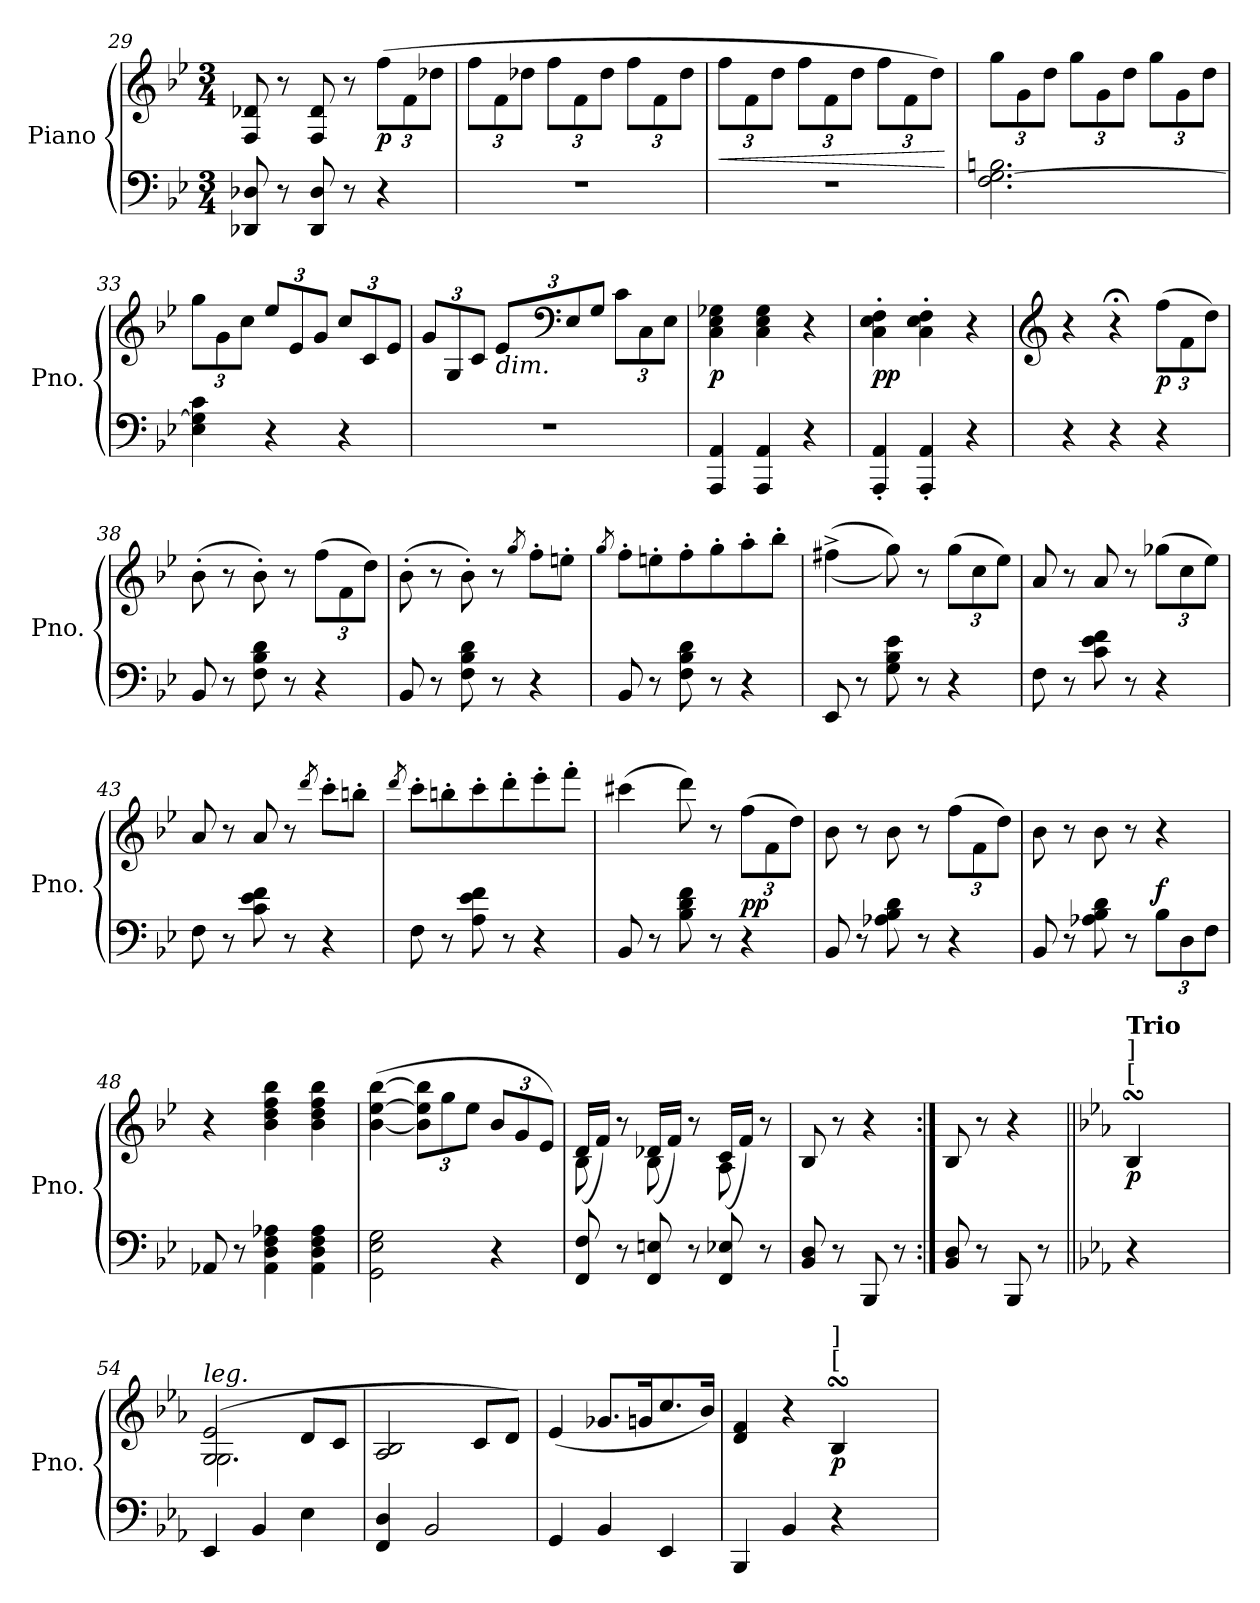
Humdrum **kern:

**kern	**kern	**dynam
*part1	*part1	*part1
*staff2	*staff1	*staff1/2
*I"Piano	*	*
*I'Pno.	*	*
!!LO:LB:g=z
*clefF4	*clefG2	*
*k[b-e-]	*k[b-e-]	*
*M3/4	*M3/4	*
=29	=29	=29
8DD-X/ 8D-X/	8F/ 8d-X/	.
8r	8r	.
8DD-/ 8D-/	8F/ 8d-/	.
8r	8r	.
*	*Xbrackettup	*
!	!	!LO:DY:b
4r	(>12ff\L	p
.	12f\	.
.	12dd-X\J	.
=30	=30	=30
2.r	12ff\L	.
.	12f\	.
.	12dd-X\J	.
.	12ff\L	.
.	12f\	.
.	12dd-\J	.
.	12ff\L	.
.	12f\	.
.	12dd-\J	.
=31	=31	=31
!	!	!LO:HP:b
2.r	12ff\L	<
.	12f\	.
.	12dd\J	.
.	12ff\L	.
.	12f\	.
.	12dd\J	.
.	12ff\L	.
.	12f\	.
.	12dd\J)	.
.	.	[
=32	=32	=32
!	!	!LO:DY:b
2.F\ [2.G\ 2.Bn\	12gg\L	other-dynamics
.	12g\	.
.	12dd\J	.
.	12gg\L	.
.	12g\	.
.	12dd\J	.
.	12gg\L	.
.	12g\	.
.	12dd\J	.
!!LO:LB:g=z
=33	=33	=33
4E-\ 4G\] 4c\	12gg\L	.
.	12g\	.
.	12cc\J	.
4r	12ee-/L	.
.	12e-/	.
.	12g/J	.
4r	12cc/L	.
.	12c/	.
.	12e-/J	.
=34	=34	=34
2.r	12g/L	.
.	12G/	.
.	12c/J	.
!	!LO:TX:b:i:t=dim.	!
.	12e-/L	.
*	*clefF4	*
.	12E-/	.
.	12G/J	.
.	12c\L	.
.	12C\	.
.	12E-\J	.
=35	=35	=35
!	!	!LO:DY:b
4AAA/ 4AA/	4C\ 4E-\ 4G-X\	p
4AAA/ 4AA/	4C\ 4E-\ 4G-\	.
4r	4r	.
=36	=36	=36
!	!	!LO:DY:b
4AAA/' 4AA/'	4C\' 4E-\' 4F\'	pp
4AAA/' 4AA/'	4C\' 4E-\' 4F\'	.
4r	4r	.
!!LO:PB:g=z
=37	=37	=37
*	*clefG2	*
4r	4r	.
4r	4r;<	.
!	!	!LO:DY:b
4r	(>12ff\L	p
.	12f\	.
.	12dd\J)	.
=38	=38	=38
8BB-/	(>8b-'\	.
8r	8r	.
8F\ 8B-\ 8d\	8b-'\)	.
8r	8r	.
4r	(>12ff\L	.
.	12f\	.
.	12dd\J)	.
=39	=39	=39
8BB-/	(>8b-'\	.
8r	8r	.
8F\ 8B-\ 8d\	8b-'\)	.
8r	8r	.
.	8qgg/	.
4r	8ff'\L	.
.	8een'\J	.
=40	=40	=40
.	8qgg/	.
8BB-/	8ff'\L	.
8r	8een'\	.
8F\ 8B-\ 8d\	8ff'\	.
8r	8gg'\	.
4r	8aa'\	.
.	8bb-'\J	.
!!LO:LB:g=z
=41	=41	=41
8EE-/	(>(>4ff#X^\	.
8r	.	.
8G\ 8B-\ 8e-\	8gg\))	.
8r	8r	.
4r	(>12gg\L	.
.	12cc\	.
.	12ee-\J)	.
=42	=42	=42
8F\	8a/	.
8r	8r	.
8c\ 8e-\ 8f\	8a/	.
8r	8r	.
4r	(>12gg-X\L	.
.	12cc\	.
.	12ee-\J)	.
=43	=43	=43
8F\	8a/	.
8r	8r	.
8c\ 8e-\ 8f\	8a/	.
8r	8r	.
.	8qddd/	.
4r	8ccc'\L	.
.	8bbn'\J	.
=44	=44	=44
.	8qddd/	.
8F\	8ccc'\L	.
8r	8bbn'\	.
8A\ 8e-\ 8f\	8ccc'\	.
8r	8ddd'\	.
4r	8eee-'\	.
.	8fff'\J	.
!!LO:LB:g=z
=45	=45	=45
8BB-/	(>4ccc#X\	.
8r	.	.
8B-\ 8d\ 8f\	8ddd\)	.
8r	8r	.
!	!	!LO:DY:b
4r	(>12ff\L	pp
.	12f\	.
.	12dd\J)	.
=46	=46	=46
8BB-/	8b-\	.
8r	8r	.
8A-X\ 8B-\ 8d\	8b-\	.
8r	8r	.
4r	(>12ff\L	.
.	12f\	.
.	12dd\J)	.
=47	=47	=47
8BB-/	8b-\	.
8r	8r	.
8A-X\ 8B-\ 8d\	8b-\	.
8r	8r	.
*Xbrackettup	*	*
!	!	!LO:DY:a=2
12B-\L	4r	f
12D\	.	.
12F\J	.	.
=48	=48	=48
8AA-X/	4r	.
8r	.	.
4AA-\ 4D\ 4F\ 4A-X\	4b-\ 4dd\ 4ff\ 4bb-\	.
4AA-\ 4D\ 4F\ 4A-\	4b-\ 4dd\ 4ff\ 4bb-\	.
!!LO:LB:g=z
=49	=49	=49
2GG\ 2E-\ 2G\	(>[4b-\ [4ee-\ [4bb-\	.
.	12b-\] 12ee-\] 12bb-\]L	.
.	12gg\	.
.	12ee-\J	.
4r	12b-/L	.
.	12g/	.
.	12e-/J)	.
=50	=50	=50
*	*^	*
8FF/ 8F/	8B-\	(>16d/LL	.
.	.	16f/JJ)	.
8r	8r	8ryy	.
8FF/ 8En/	8B-\	(>16d-X/LL	.
.	.	16f/JJ)	.
8r	8r	8ryy	.
8FF/ 8E-X/	8A\	(>16c/LL	.
.	.	16f/JJ)	.
8r	8r	8ryy	.
*	*v	*v	*
=51	=51	=51
8BB-/ 8D/	8B-/	.
8r	8r	.
8BBB-/	4r	.
8r	.	.
=52:|!	=52:|!	=52:|!
8BB-/ 8D/	8B-/	.
8r	8r	.
8BBB-/	4r	.
8r	.	.
!!LO:LB:g=z
=53||	=53||	=53||
*k[b-e-a-]	*k[b-e-a-]	*
*	*^	*
!	!LO:TX:a:t=[	!	!
!	!LO:TX:a:t=]	!	!
!	!LO:TX:a:B:t=Trio	!	!
!	!	!	!LO:DY:b
4r	4B-sSSS/	20B-/LLyy	p
.	.	20c/yy	.
.	.	20B-/yy	.
.	.	20An/yy	.
.	.	20B-/JJyy	.
=54	=54	=54	=54
!	!LO:TX:a:i:t=leg.	!	!
4EE-/	(>2G/ 2e-/	2.G\	.
4BB-/	.	.	.
4E-\	8d/L	.	.
.	8c/J	.	.
*	*v	*v	*
=55	=55	=55
4FF/ 4D/	2A-/ 2B-/	.
2BB-/	.	.
.	8c/L	.
.	8d/J)	.
=56	=56	=56
4GG/	(<4e-/	.
4BB-/	8.g-X/L	.
.	16gn/K	.
4EE-/	8.cc/	.
.	16b-/Jk)	.
=57	=57	=57
*	*^	*
4BBB-/	4d/ 4f/	2ryy	.
4BB-/	4r	.	.
!	!LO:TX:a:t=[	!	!
!	!LO:TX:a:t=]	!	!
!	!	!	!LO:DY:b
4r	4B-sSSS/	20B-/LLyy	p
.	.	20c/yy	.
.	.	20B-/yy	.
.	.	20An/yy	.
.	.	20B-/JJyy	.
*	*v	*v	*
=	=	=
*-	*-	*-
